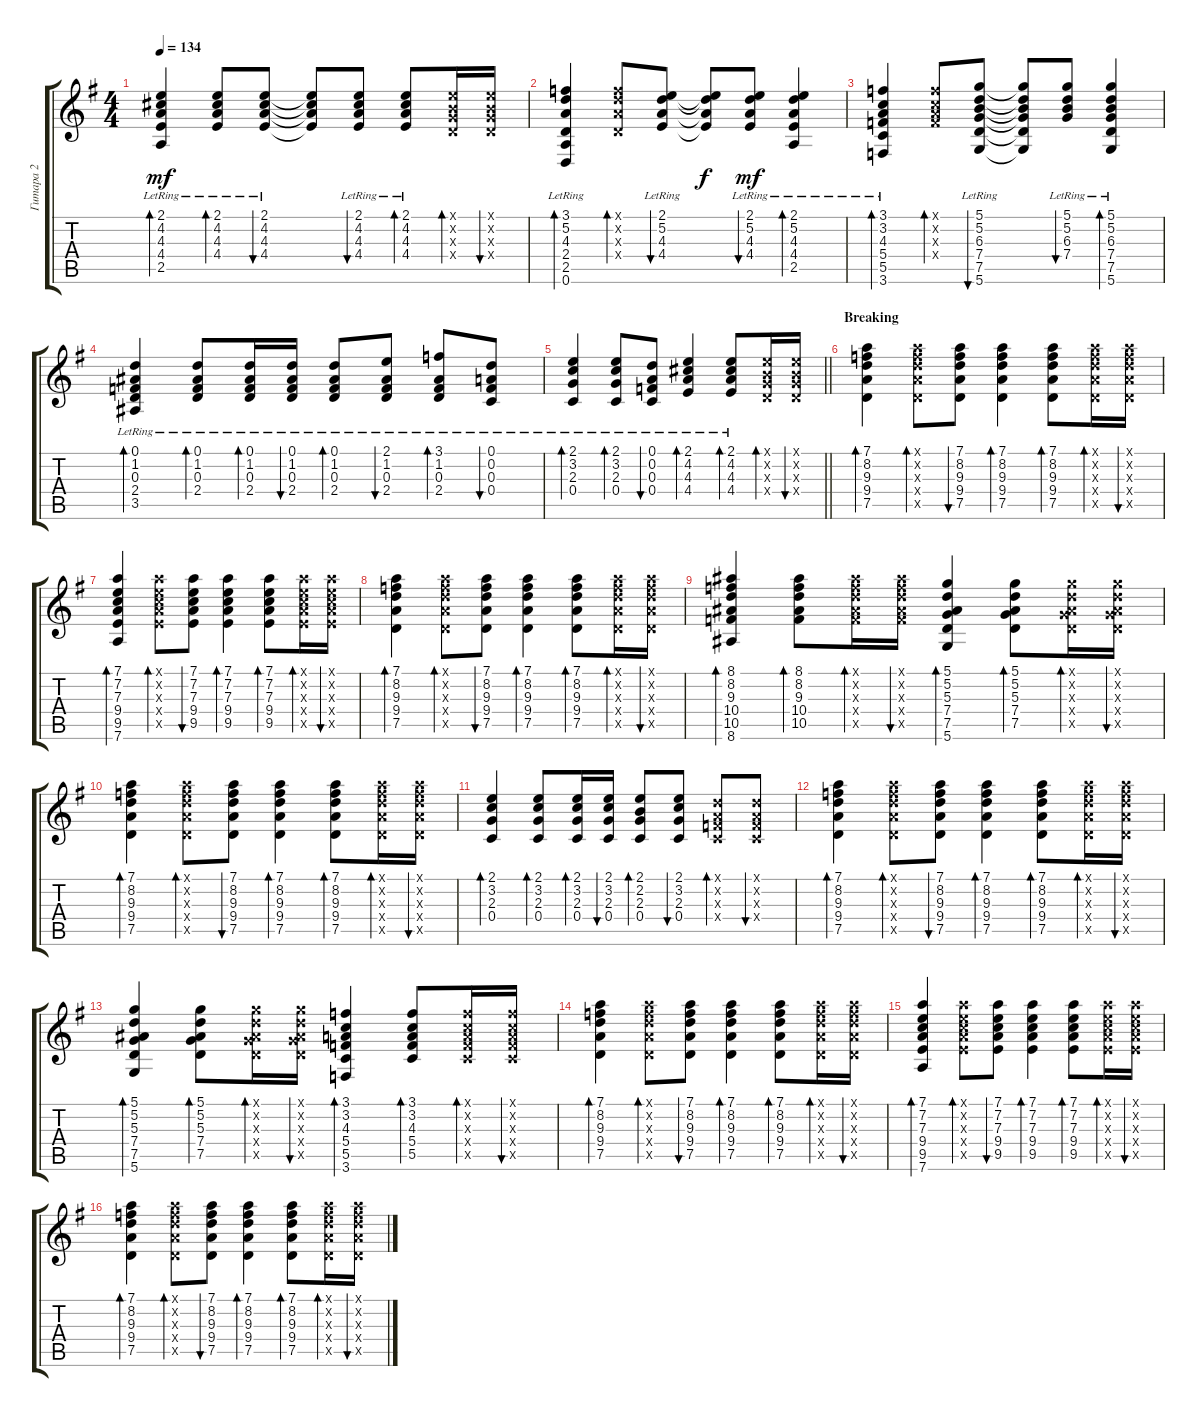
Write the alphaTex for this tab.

\track ("Гитара 2" "Гитара 2") {instrument acousticguitarsteel}
\staff {score tabs}
\tuning (D4 A3 F3 C3 G2 D2) {hide}
\ts (4 4)
\tempo 134
\clef g2
\ks eminor
(2.1{lr} 4.2{lr} 4.3{lr} 4.4{lr} 2.5{lr}).4{bd 60 dy mf} (2.1{lr} 4.2{lr} 4.3{lr} 4.4{lr}).8{bd 60} (2.1{lr} 4.2{lr} 4.3{lr} 4.4{lr}).8{bu 60} (2.1{t} 4.2{t} 4.3{t} 4.4{t}).8 (2.1{lr} 4.2{lr} 4.3{lr} 4.4{lr}).8{bu 60} (2.1{lr} 4.2{lr} 4.3{lr} 4.4{lr}).8{bd 60} (2.1{x} 2.2{x} 2.3{x} 2.4{x}).16{bd 60} (2.1{x} 2.2{x} 2.3{x} 2.4{x}).16{bu 60} |
(3.1{lr} 5.2{lr} 4.3{lr} 2.4{lr} 2.5{lr} 0.6{lr}).4{bd 60} (3.1{x} 5.2{x} 4.3{x} 2.4{x}).8{bd 60} (2.1{lr} 5.2{lr} 4.3{lr} 4.4{lr}).8{bu 60} (2.1{t} 5.2{t} 4.3{t} 4.4{t}).8{dy f} (2.1{lr} 5.2{lr} 4.3{lr} 4.4{lr}).8{bu 60 dy mf} (2.1{lr} 5.2{lr} 4.3{lr} 4.4{lr} 2.5).4{bd 60} |
(3.1{lr} 3.2{lr} 4.3{lr} 5.4{lr} 5.5{lr} 3.6{lr}).4{bd 60} (3.1{x} 3.2{x} 4.3{x} 5.4{x}).8{bd 60} (5.1{lr} 5.2{lr} 6.3{lr} 7.4{lr} 7.5{lr} 5.6{lr}).8{bu 60} (5.1{t} 5.2{t} 6.3{t} 7.4{t} 7.5{t} 5.6{t}).8 (5.1{lr} 5.2{lr} 6.3{lr} 7.4{lr}).8{bu 60} (5.1{lr} 5.2{lr} 6.3{lr} 7.4{lr} 7.5{lr} 5.6{lr}).4{bd 60} |
(0.1{lr} 1.2{lr} 0.3{lr} 2.4{lr} 3.5{lr}).4{bd 60} (0.1{lr} 1.2{lr} 0.3{lr} 2.4{lr}).8{bd 60} (0.1{lr} 1.2{lr} 0.3{lr} 2.4{lr}).16{bd 60} (0.1{lr} 1.2{lr} 0.3{lr} 2.4{lr}).16{bu 60} (0.1{lr} 1.2{lr} 0.3{lr} 2.4{lr}).8{bd 60} (2.1{lr} 1.2{lr} 0.3{lr} 2.4{lr}).8{bu 60} (3.1{lr} 1.2{lr} 0.3{lr} 2.4{lr}).8{bd 60} (0.1{lr} 0.2{lr} 0.3{lr} 0.4{lr}).8{bu 60} |
\barLineRight lightlight
(2.1{lr} 3.2{lr} 2.3{lr} 0.4{lr}).4{bd 60} (2.1{lr} 3.2{lr} 2.3{lr} 0.4{lr}).8{bd 60} (0.1 0.2{lr} 0.3 0.4{lr}).8{bu 60} (2.1{lr} 4.2{lr} 4.3{lr} 4.4{lr}).4{bd 60} (2.1{lr} 4.2{lr} 4.3{lr} 4.4{lr}).8{bd 60} (2.1{x} 2.2{x} 2.3{x} 2.4{x}).16{bd 60} (2.1{x} 2.2{x} 2.3{x} 2.4{x}).16{bu 60} |
\section ("" "Breaking")
(7.1 8.2 9.3 9.4 7.5).4{bd 60} (7.1{x} 8.2{x} 9.3{x} 9.4{x} 7.5{x}).8{bd 60} (7.1 8.2 9.3 9.4 7.5).8{bu 60} (7.1 8.2 9.3 9.4 7.5).4{bd 60} (7.1 8.2 9.3 9.4 7.5).8{bd 60} (7.1{x} 8.2{x} 9.3{x} 9.4{x} 7.5{x}).16{bd 60} (7.1{x} 8.2{x} 9.3{x} 9.4{x} 7.5{x}).16{bu 60} |
(7.1 7.2 7.3 9.4 9.5 7.6).4{bd 60} (7.1{x} 7.2{x} 7.3{x} 9.4{x} 9.5{x}).8{bd 60} (7.1 7.2 7.3 9.4 9.5).8{bu 60} (7.1 7.2 7.3 9.4 9.5).4{bd 60} (7.1 7.2 7.3 9.4 9.5).8{bd 60} (7.1{x} 7.2{x} 7.3{x} 9.4{x} 9.5{x}).16{bd 60} (7.1{x} 7.2{x} 7.3{x} 9.4{x} 9.5{x}).16{bu 60} |
(7.1 8.2 9.3 9.4 7.5).4{bd 60} (7.1{x} 8.2{x} 9.3{x} 9.4{x} 7.5{x}).8{bd 60} (7.1 8.2 9.3 9.4 7.5).8{bu 60} (7.1 8.2 9.3 9.4 7.5).4{bd 60} (7.1 8.2 9.3 9.4 7.5).8{bd 60} (7.1{x} 8.2{x} 9.3{x} 9.4{x} 7.5{x}).16{bd 60} (7.1{x} 8.2{x} 9.3{x} 9.4{x} 7.5{x}).16{bu 60} |
(8.1 8.2 9.3 10.4 10.5 8.6).4{bd 60} (8.1 8.2 9.3 10.4 10.5).8{bd 60} (8.1{x} 8.2{x} 9.3{x} 10.4{x} 10.5{x}).16{bd 60} (8.1{x} 8.2{x} 9.3{x} 10.4{x} 10.5{x}).16{bu 60} (5.1 5.2 5.3 7.4 7.5 5.6).4{bd 60} (5.1 5.2 5.3 7.4 7.5).8{bd 60} (5.1{x} 5.2{x} 5.3{x} 7.4{x} 7.5{x}).16{bd 60} (5.1{x} 5.2{x} 5.3{x} 7.4{x} 7.5{x}).16{bu 60} |
(7.1 8.2 9.3 9.4 7.5).4{bd 60} (7.1{x} 8.2{x} 9.3{x} 9.4{x} 7.5{x}).8{bd 60} (7.1 8.2 9.3 9.4 7.5).8{bu 60} (7.1 8.2 9.3 9.4 7.5).4{bd 60} (7.1 8.2 9.3 9.4 7.5).8{bd 60} (7.1{x} 8.2{x} 9.3{x} 9.4{x} 7.5{x}).16{bd 60} (7.1{x} 8.2{x} 9.3{x} 9.4{x} 7.5{x}).16{bu 60} |
(2.1 3.2 2.3 0.4).4{bd 60} (2.1 3.2 2.3 0.4).8{bd 60} (2.1 3.2 2.3 0.4).16{bd 60} (2.1 3.2 2.3 0.4).16{bu 60} (2.1 2.2 2.3 0.4).8{bd 60} (2.1 3.2 2.3 0.4).8{bu 60} (0.1{x} 0.2{x} 0.3{x} 0.4{x}).8{bd 60} (0.1{x} 0.2{x} 0.3{x} 0.4{x}).8{bu 60} |
(7.1 8.2 9.3 9.4 7.5).4{bd 60} (7.1{x} 8.2{x} 9.3{x} 9.4{x} 7.5{x}).8{bd 60} (7.1 8.2 9.3 9.4 7.5).8{bu 60} (7.1 8.2 9.3 9.4 7.5).4{bd 60} (7.1 8.2 9.3 9.4 7.5).8{bd 60} (7.1{x} 8.2{x} 9.3{x} 9.4{x} 7.5{x}).16{bd 60} (7.1{x} 8.2{x} 9.3{x} 9.4{x} 7.5{x}).16{bu 60} |
(5.1 5.2 5.3 7.4 7.5 5.6).4{bd 60} (5.1 5.2 5.3 7.4 7.5).8{bd 60} (5.1{x} 5.2{x} 5.3{x} 7.4{x} 7.5{x}).16{bd 60} (5.1{x} 5.2{x} 5.3{x} 7.4{x} 7.5{x}).16{bu 60} (3.1 3.2 4.3 5.4 5.5 3.6).4{bd 60} (3.1 3.2 4.3 5.4 5.5).8{bd 60} (3.1{x} 3.2{x} 4.3{x} 5.4{x} 5.5{x}).16{bd 60} (3.1{x} 3.2{x} 4.3{x} 5.4{x} 5.5{x}).16{bu 60} |
(7.1 8.2 9.3 9.4 7.5).4{bd 60} (7.1{x} 8.2{x} 9.3{x} 9.4{x} 7.5{x}).8{bd 60} (7.1 8.2 9.3 9.4 7.5).8{bu 60} (7.1 8.2 9.3 9.4 7.5).4{bd 60} (7.1 8.2 9.3 9.4 7.5).8{bd 60} (7.1{x} 8.2{x} 9.3{x} 9.4{x} 7.5{x}).16{bd 60} (7.1{x} 8.2{x} 9.3{x} 9.4{x} 7.5{x}).16{bu 60} |
(7.1 7.2 7.3 9.4 9.5 7.6).4{bd 60} (7.1{x} 7.2{x} 7.3{x} 9.4{x} 9.5{x}).8{bd 60} (7.1 7.2 7.3 9.4 9.5).8{bu 60} (7.1 7.2 7.3 9.4 9.5).4{bd 60} (7.1 7.2 7.3 9.4 9.5).8{bd 60} (7.1{x} 7.2{x} 7.3{x} 9.4{x} 9.5{x}).16{bd 60} (7.1{x} 7.2{x} 7.3{x} 9.4{x} 9.5{x}).16{bu 60} |
(7.1 8.2 9.3 9.4 7.5).4{bd 60} (7.1{x} 8.2{x} 9.3{x} 9.4{x} 7.5{x}).8{bd 60} (7.1 8.2 9.3 9.4 7.5).8{bu 60} (7.1 8.2 9.3 9.4 7.5).4{bd 60} (7.1 8.2 9.3 9.4 7.5).8{bd 60} (7.1{x} 8.2{x} 9.3{x} 9.4{x} 7.5{x}).16{bd 60} (7.1{x} 8.2{x} 9.3{x} 9.4{x} 7.5{x}).16{bu 60}
